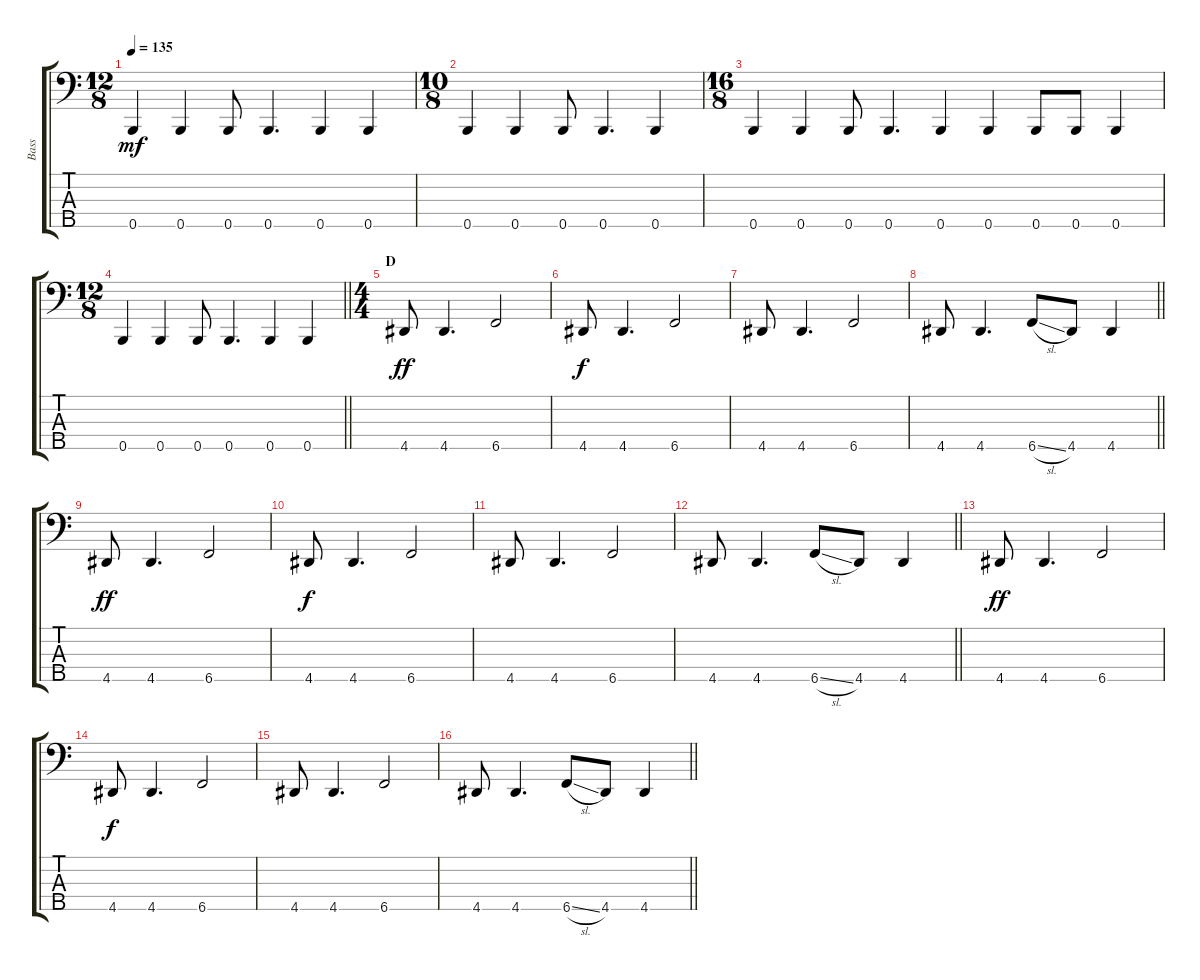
\track ("Bass" "Bass") {instrument distortionguitar}
\staff {score tabs}
\tuning (G2 D2 A1 E1 B0) {hide}
\ts (12 8)
\section ("" "")
\tempo 135
\clef f4
\ks c
0.5.4{dy mf} 0.5.4 0.5.8 0.5.4{d} 0.5.4 0.5.4 |
\ts (10 8)
0.5.4 0.5.4 0.5.8 0.5.4{d} 0.5.4 |
\ts (16 8)
0.5.4 0.5.4 0.5.8 0.5.4{d} 0.5.4 0.5.4 0.5.8 0.5.8 0.5.4 |
\ts (12 8)
\barLineRight lightlight
0.5.4 0.5.4 0.5.8 0.5.4{d} 0.5.4 0.5.4 |
\ts (4 4)
\section ("" "D")
4.5.8{dy ff} 4.5.4{d} 6.5.2 |
4.5.8{dy f} 4.5.4{d} 6.5.2 |
4.5.8 4.5.4{d} 6.5.2 |
\barLineRight lightlight
4.5.8 4.5.4{d} 6.5{sl}.8 4.5.8 4.5.4 |
\section ("" "")
4.5.8{dy ff} 4.5.4{d} 6.5.2 |
4.5.8{dy f} 4.5.4{d} 6.5.2 |
4.5.8 4.5.4{d} 6.5.2 |
\barLineRight lightlight
4.5.8 4.5.4{d} 6.5{sl}.8 4.5.8 4.5.4 |
\section ("" "")
4.5.8{dy ff} 4.5.4{d} 6.5.2 |
4.5.8{dy f} 4.5.4{d} 6.5.2 |
4.5.8 4.5.4{d} 6.5.2 |
\barLineRight lightlight
4.5.8 4.5.4{d} 6.5{sl}.8 4.5.8 4.5.4
